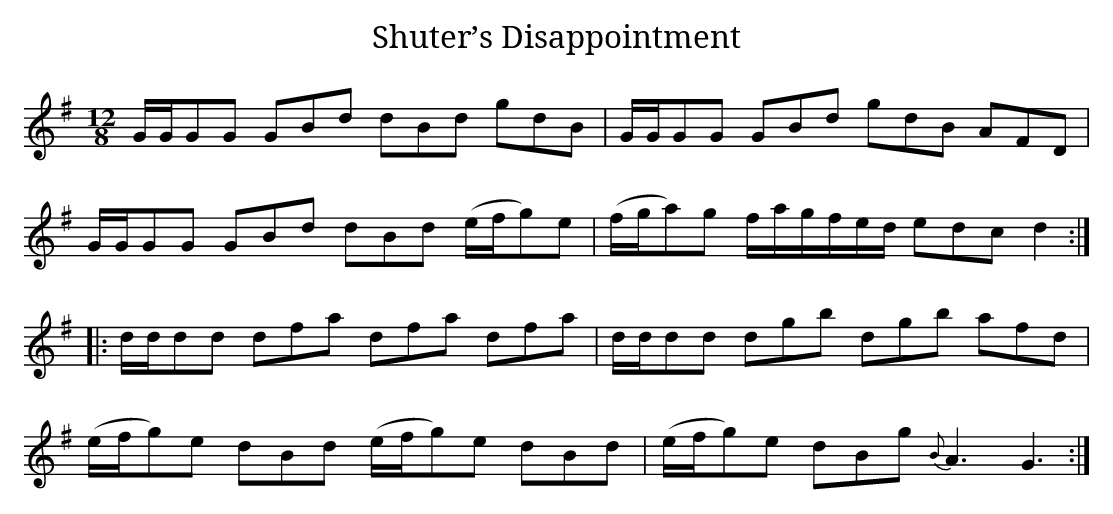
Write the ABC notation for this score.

X:1
T:Shuter’s Disappointment
M:12/8
L:1/8
K:G
G/G/GG GBd dBd gdB|G/G/GG GBd gdB AFD|
G/G/GG GBd dBd (e/f/g)e|(f/g/a)g f/a/g/f/e/d/ edc d2:|
|:d/d/dd dfa dfa dfa|d/d/dd dgb dgb afd|
(e/f/g)e dBd (e/f/g)e dBd|(e/f/g)e dBg {B}A3 G3:|]
